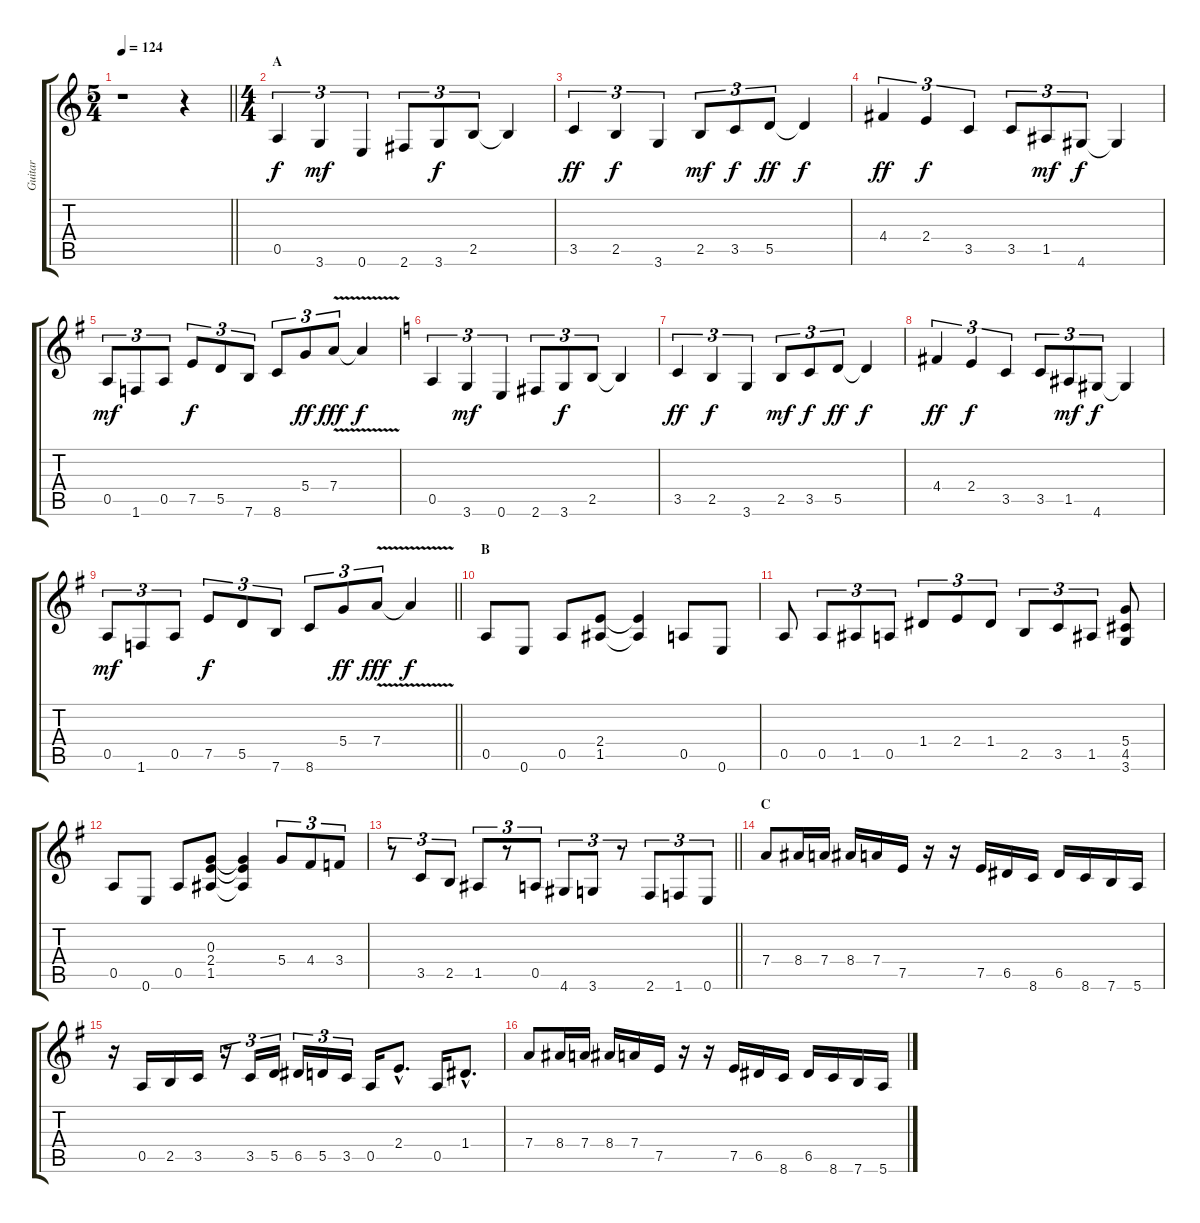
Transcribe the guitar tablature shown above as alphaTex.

\track ("Guitar" "Guitar") {instrument overdrivenguitar}
\staff {score tabs}
\tuning (E4 B3 G3 D3 A2 E2) {hide}
\ts (5 4)
\tempo 124
\clef g2
\barLineRight lightlight
\ks c
r.1{dy f instrument overdrivenguitar} r.4 |
\ts (4 4)
\section ("" "A")
0.5.4{tu (3 2)} 3.6.4{tu (3 2) dy mf} 0.6.4{tu (3 2)} 2.6.8{tu (3 2)} 3.6.8{tu (3 2) dy f} 2.5.8{tu (3 2)} 2.5{t}.4 |
3.5.4{tu (3 2) dy ff} 2.5.4{tu (3 2) dy f} 3.6.4{tu (3 2)} 2.5.8{tu (3 2) dy mf} 3.5.8{tu (3 2) dy f} 5.5.8{tu (3 2) dy ff} 5.5{t}.4{dy f} |
4.4.4{tu (3 2) dy ff} 2.4.4{tu (3 2) dy f} 3.5.4{tu (3 2)} 3.5.8{tu (3 2)} 1.5.8{tu (3 2) dy mf} 4.6.8{tu (3 2) dy f} 4.6{t}.4 |
\ks eminor
0.5.8{tu (3 2) dy mf} 1.6.8{tu (3 2)} 0.5.8{tu (3 2)} 7.5.8{tu (3 2) dy f} 5.5.8{tu (3 2)} 7.6.8{tu (3 2)} 8.6.8{tu (3 2)} 5.4.8{tu (3 2) dy ff} 7.4{v}.8{tu (3 2) dy fff} 7.4{t}.4{dy f} |
\ks c
0.5.4{tu (3 2)} 3.6.4{tu (3 2) dy mf} 0.6.4{tu (3 2)} 2.6.8{tu (3 2)} 3.6.8{tu (3 2) dy f} 2.5.8{tu (3 2)} 2.5{t}.4 |
3.5.4{tu (3 2) dy ff} 2.5.4{tu (3 2) dy f} 3.6.4{tu (3 2)} 2.5.8{tu (3 2) dy mf} 3.5.8{tu (3 2) dy f} 5.5.8{tu (3 2) dy ff} 5.5{t}.4{dy f} |
4.4.4{tu (3 2) dy ff} 2.4.4{tu (3 2) dy f} 3.5.4{tu (3 2)} 3.5.8{tu (3 2)} 1.5.8{tu (3 2) dy mf} 4.6.8{tu (3 2) dy f} 4.6{t}.4 |
\barLineRight lightlight
\ks eminor
0.5.8{tu (3 2) dy mf} 1.6.8{tu (3 2)} 0.5.8{tu (3 2)} 7.5.8{tu (3 2) dy f} 5.5.8{tu (3 2)} 7.6.8{tu (3 2)} 8.6.8{tu (3 2)} 5.4.8{tu (3 2) dy ff} 7.4{v}.8{tu (3 2) dy fff} 7.4{t}.4{dy f} |
\section ("" "B")
0.5.8 0.6.8 0.5.8 (2.4 1.5).8 (2.4{t} 1.5{t}).4 0.5.8 0.6.8 |
0.5.8 0.5.8{tu (3 2)} 1.5.8{tu (3 2)} 0.5.8{tu (3 2)} 1.4.8{tu (3 2)} 2.4.8{tu (3 2)} 1.4.8{tu (3 2)} 2.5.8{tu (3 2)} 3.5.8{tu (3 2)} 1.5.8{tu (3 2)} (5.4 4.5 3.6).8 |
0.5.8 0.6.8 0.5.8 (0.3 2.4 1.5).8 (0.3{t} 2.4{t} 1.5{t}).4 5.4.8{tu (3 2)} 4.4.8{tu (3 2)} 3.4.8{tu (3 2)} |
\barLineRight lightlight
r.8{tu (3 2)} 3.5.8{tu (3 2)} 2.5.8{tu (3 2)} 1.5.8{tu (3 2)} r.8{tu (3 2)} 0.5.8{tu (3 2)} 4.6.8{tu (3 2)} 3.6.8{tu (3 2)} r.8{tu (3 2)} 2.6.8{tu (3 2)} 1.6.8{tu (3 2)} 0.6.8{tu (3 2)} |
\section ("" "C")
7.4.8 8.4.16 7.4.16 8.4.16 7.4.16 7.5.16 r.16 r.16 7.5.16 6.5.16 8.6.16 6.5.16 8.6.16 7.6.16 5.6.16 |
r.16 0.5.16 2.5.16 3.5.16 r.16{tu (3 2)} 3.5.16{tu (3 2)} 5.5.16{tu (3 2)} 6.5.16{tu (3 2)} 5.5.16{tu (3 2)} 3.5.16{tu (3 2)} 0.5.16 2.4{hac}.8{d} 0.5.16 1.4{hac}.8{d} |
7.4.8 8.4.16 7.4.16 8.4.16 7.4.16 7.5.16 r.16 r.16 7.5.16 6.5.16 8.6.16 6.5.16 8.6.16 7.6.16 5.6.16
